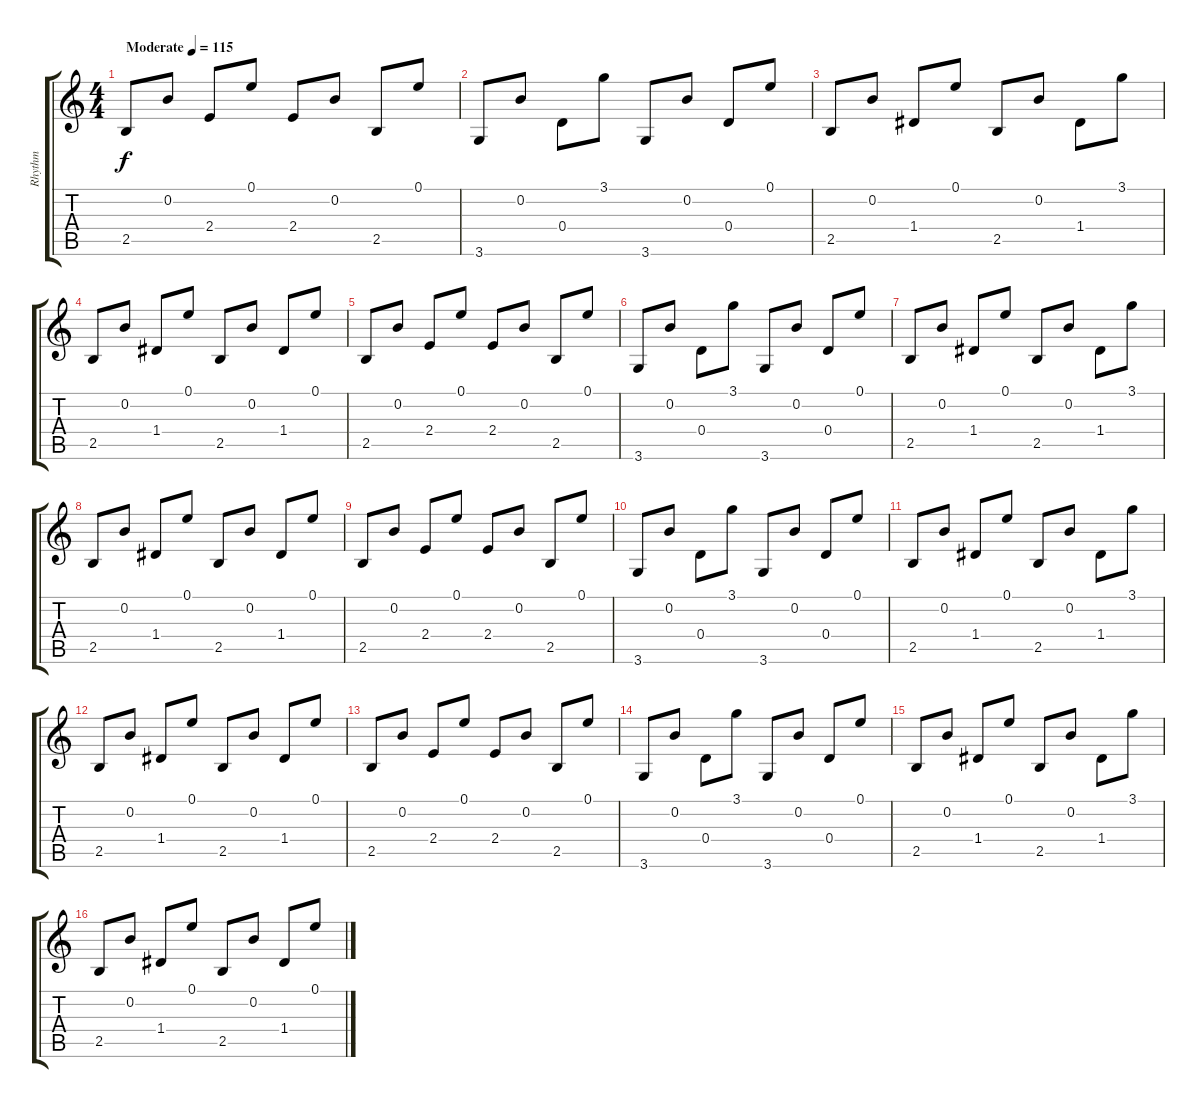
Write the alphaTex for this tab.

\track ("Rhythm" "Rhythm") {instrument acousticguitarsteel}
\staff {score tabs}
\tuning (E4 B3 G3 D3 A2 E2) {hide}
\ts (4 4)
\tempo (115 "Moderate")
\clef g2
\ks c
2.5.8{dy f instrument acousticguitarsteel} 0.2.8 2.4.8 0.1.8 2.4.8 0.2.8 2.5.8 0.1.8 |
3.6.8 0.2.8 0.4.8 3.1.8 3.6.8 0.2.8 0.4.8 0.1.8 |
2.5.8 0.2.8 1.4.8 0.1.8 2.5.8 0.2.8 1.4.8 3.1.8 |
2.5.8 0.2.8 1.4.8 0.1.8 2.5.8 0.2.8 1.4.8 0.1.8 |
2.5.8 0.2.8 2.4.8 0.1.8 2.4.8 0.2.8 2.5.8 0.1.8 |
3.6.8 0.2.8 0.4.8 3.1.8 3.6.8 0.2.8 0.4.8 0.1.8 |
2.5.8 0.2.8 1.4.8 0.1.8 2.5.8 0.2.8 1.4.8 3.1.8 |
2.5.8 0.2.8 1.4.8 0.1.8 2.5.8 0.2.8 1.4.8 0.1.8 |
2.5.8 0.2.8 2.4.8 0.1.8 2.4.8 0.2.8 2.5.8 0.1.8 |
3.6.8 0.2.8 0.4.8 3.1.8 3.6.8 0.2.8 0.4.8 0.1.8 |
2.5.8 0.2.8 1.4.8 0.1.8 2.5.8 0.2.8 1.4.8 3.1.8 |
2.5.8 0.2.8 1.4.8 0.1.8 2.5.8 0.2.8 1.4.8 0.1.8 |
2.5.8 0.2.8 2.4.8 0.1.8 2.4.8 0.2.8 2.5.8 0.1.8 |
3.6.8 0.2.8 0.4.8 3.1.8 3.6.8 0.2.8 0.4.8 0.1.8 |
2.5.8 0.2.8 1.4.8 0.1.8 2.5.8 0.2.8 1.4.8 3.1.8 |
2.5.8 0.2.8 1.4.8 0.1.8 2.5.8 0.2.8 1.4.8 0.1.8
